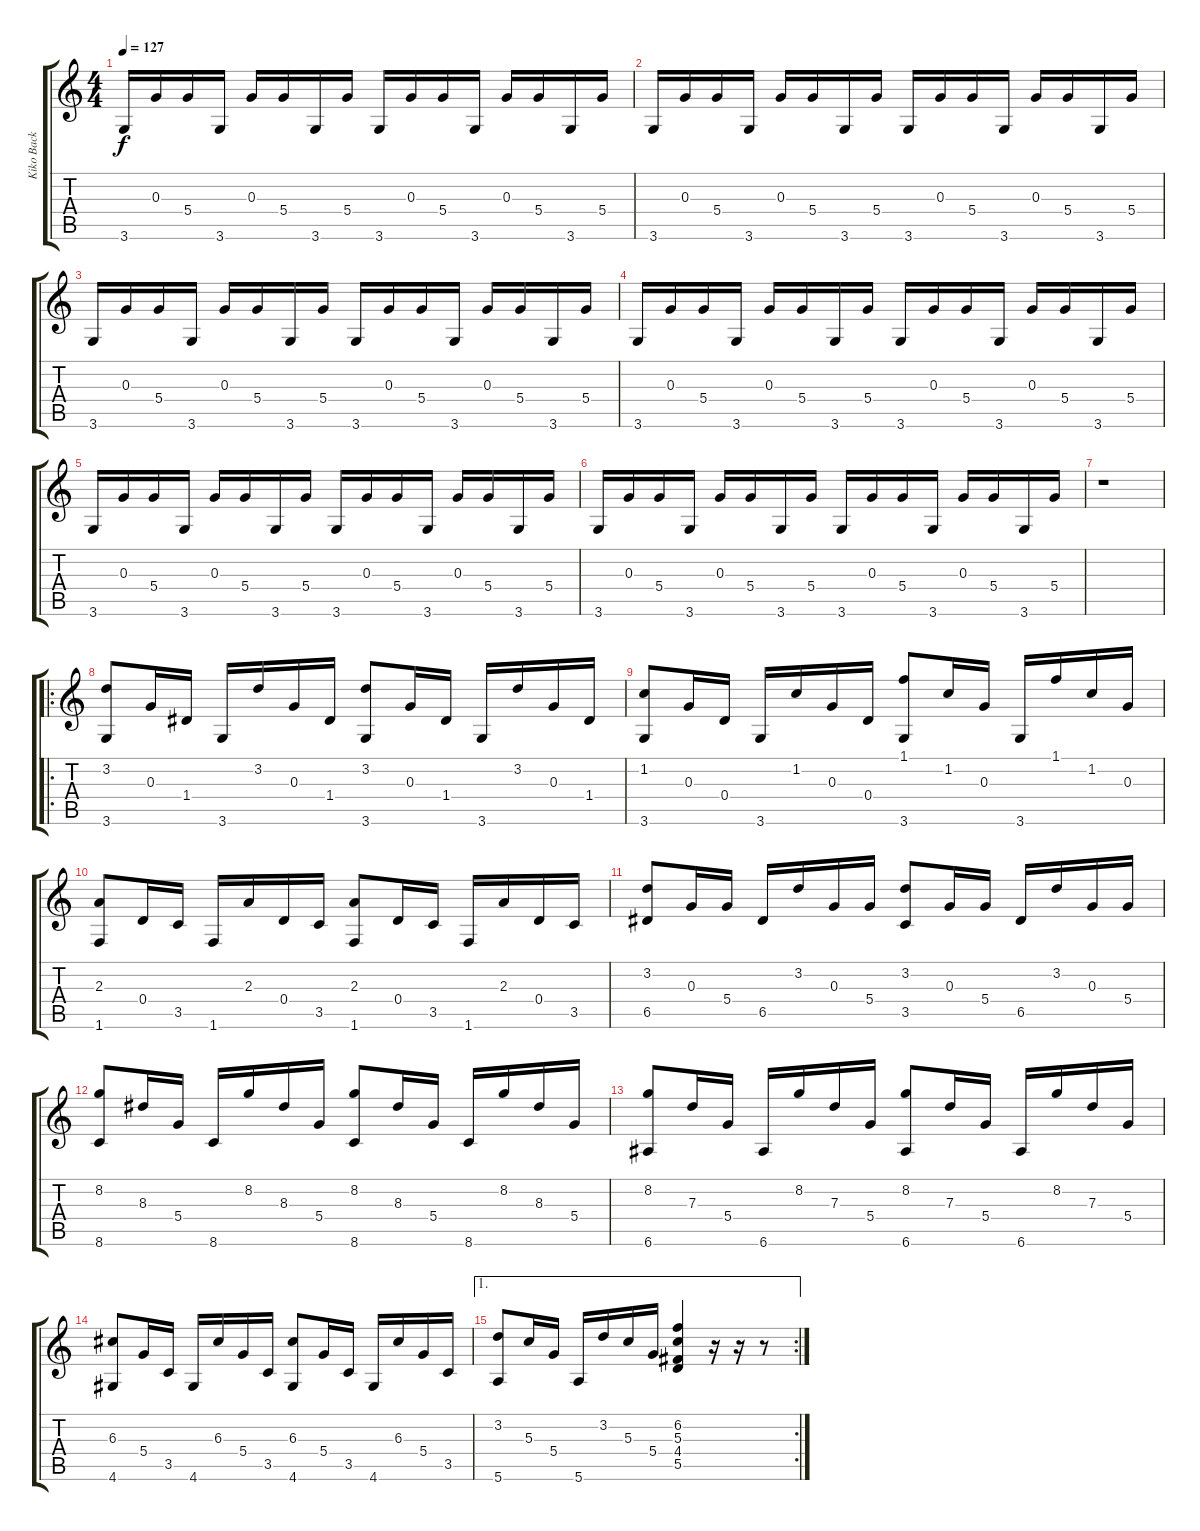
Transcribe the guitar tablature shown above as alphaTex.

\track ("Kiko Back" "Kiko Back") {instrument acousticguitarnylon}
\staff {score tabs}
\tuning (E4 B3 G3 D3 A2 E2) {hide}
\ts (4 4)
\tempo 127
\clef g2
\ks c
3.6.16{dy f instrument acousticguitarnylon} 0.3.16 5.4.16 3.6.16 0.3.16 5.4.16 3.6.16 5.4.16 3.6.16 0.3.16 5.4.16 3.6.16 0.3.16 5.4.16 3.6.16 5.4.16 |
3.6.16 0.3.16 5.4.16 3.6.16 0.3.16 5.4.16 3.6.16 5.4.16 3.6.16 0.3.16 5.4.16 3.6.16 0.3.16 5.4.16 3.6.16 5.4.16 |
3.6.16 0.3.16 5.4.16 3.6.16 0.3.16 5.4.16 3.6.16 5.4.16 3.6.16 0.3.16 5.4.16 3.6.16 0.3.16 5.4.16 3.6.16 5.4.16 |
3.6.16 0.3.16 5.4.16 3.6.16 0.3.16 5.4.16 3.6.16 5.4.16 3.6.16 0.3.16 5.4.16 3.6.16 0.3.16 5.4.16 3.6.16 5.4.16 |
3.6.16 0.3.16 5.4.16 3.6.16 0.3.16 5.4.16 3.6.16 5.4.16 3.6.16 0.3.16 5.4.16 3.6.16 0.3.16 5.4.16 3.6.16 5.4.16 |
3.6.16 0.3.16 5.4.16 3.6.16 0.3.16 5.4.16 3.6.16 5.4.16 3.6.16 0.3.16 5.4.16 3.6.16 0.3.16 5.4.16 3.6.16 5.4.16 |
r.1 |
\ro
(3.2 3.6).8 0.3.16 1.4.16 3.6.16 3.2.16 0.3.16 1.4.16 (3.2 3.6).8 0.3.16 1.4.16 3.6.16 3.2.16 0.3.16 1.4.16 |
(1.2 3.6).8 0.3.16 0.4.16 3.6.16 1.2.16 0.3.16 0.4.16 (1.1 3.6).8 1.2.16 0.3.16 3.6.16 1.1.16 1.2.16 0.3.16 |
(2.3 1.6).8 0.4.16 3.5.16 1.6.16 2.3.16 0.4.16 3.5.16 (2.3 1.6).8 0.4.16 3.5.16 1.6.16 2.3.16 0.4.16 3.5.16 |
(3.2 6.5).8 0.3.16 5.4.16 6.5.16 3.2.16 0.3.16 5.4.16 (3.2 3.5).8 0.3.16 5.4.16 6.5.16 3.2.16 0.3.16 5.4.16 |
(8.2 8.6).8 8.3.16 5.4.16 8.6.16 8.2.16 8.3.16 5.4.16 (8.2 8.6).8 8.3.16 5.4.16 8.6.16 8.2.16 8.3.16 5.4.16 |
(8.2 6.6).8 7.3.16 5.4.16 6.6.16 8.2.16 7.3.16 5.4.16 (8.2 6.6).8 7.3.16 5.4.16 6.6.16 8.2.16 7.3.16 5.4.16 |
(6.3 4.6).8 5.4.16 3.5.16 4.6.16 6.3.16 5.4.16 3.5.16 (6.3 4.6).8 5.4.16 3.5.16 4.6.16 6.3.16 5.4.16 3.5.16 |
\ae 1
\rc 2
(3.2 5.6).8 5.3.16 5.4.16 5.6.16 3.2.16 5.3.16 5.4.16 (6.2 5.3 4.4 5.5).4 r.16 r.16 r.8
